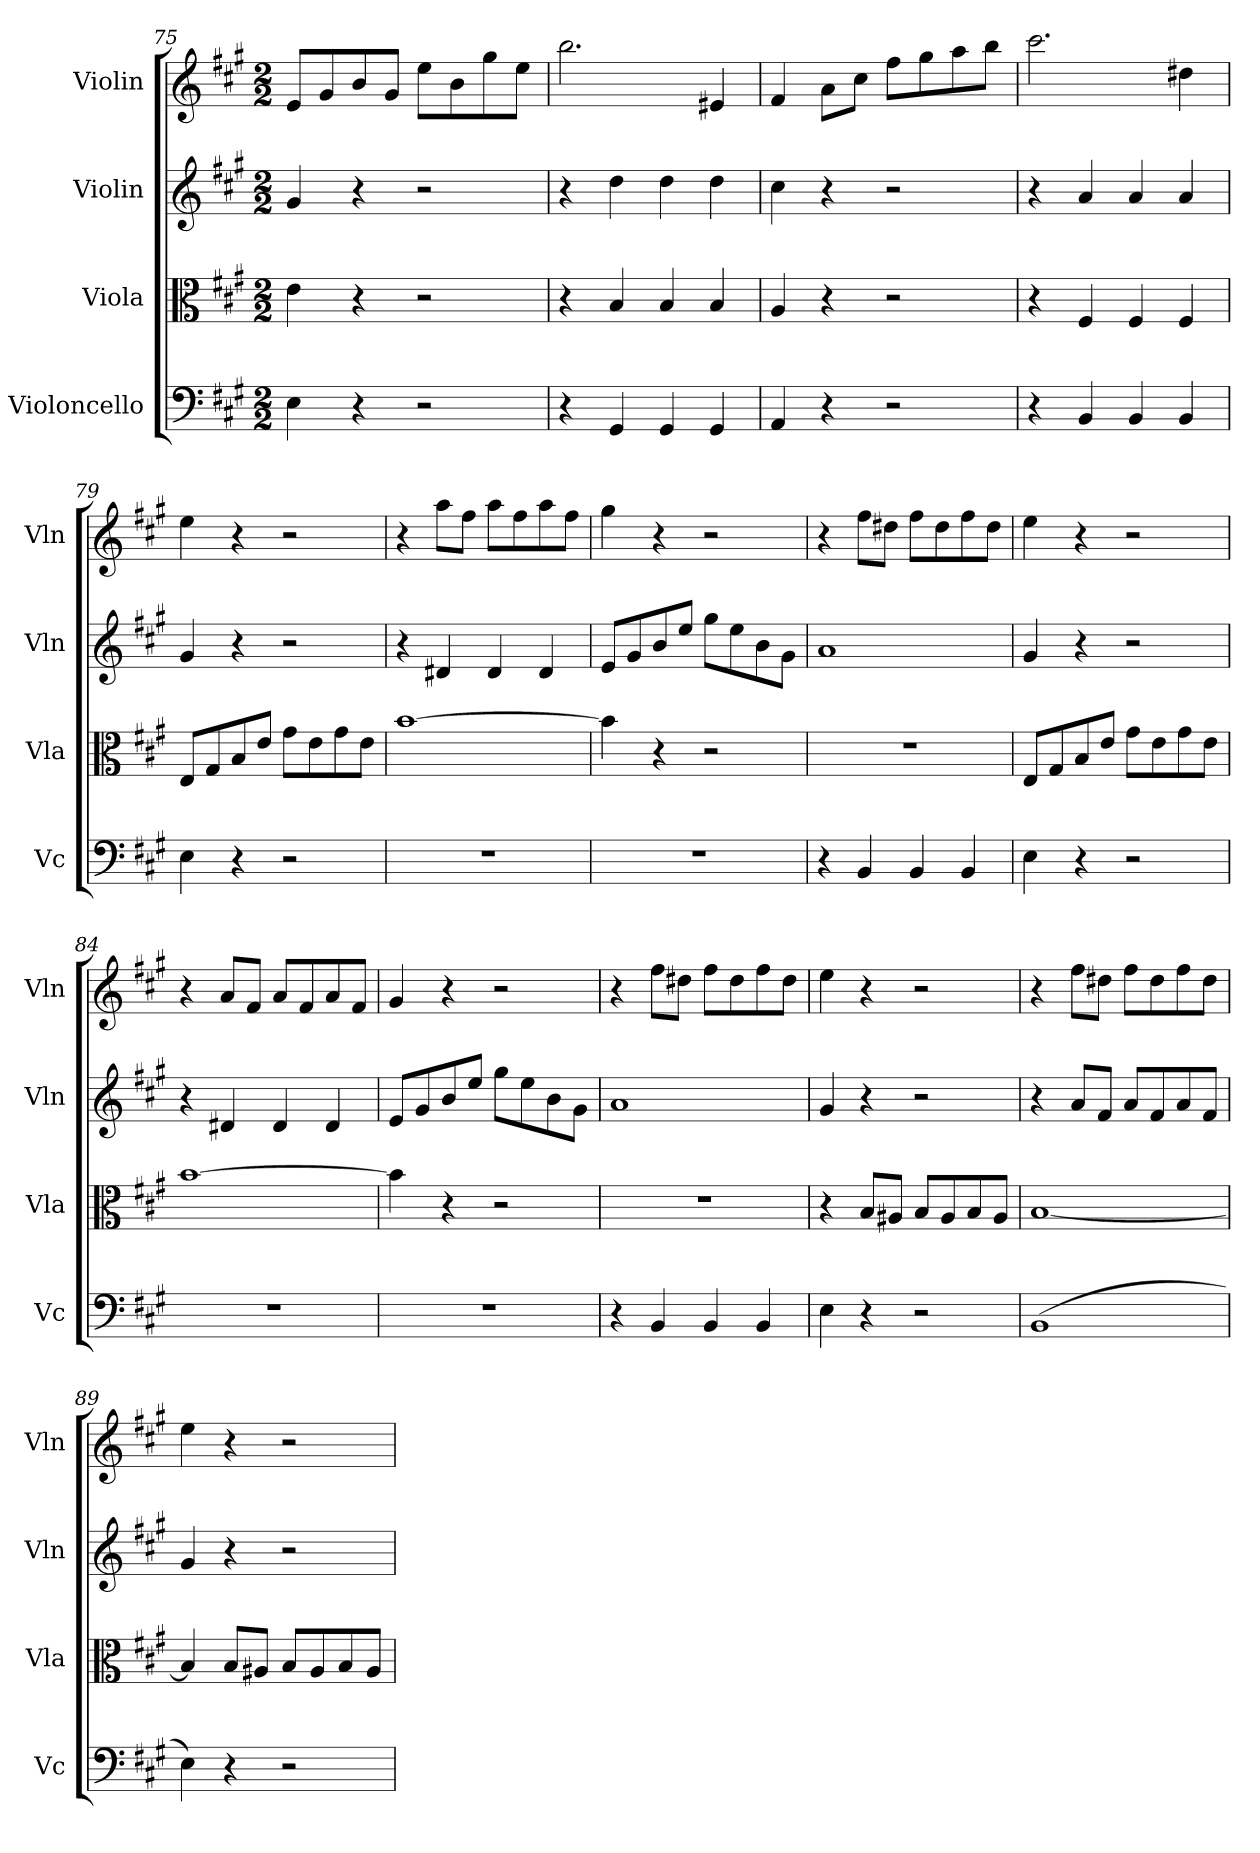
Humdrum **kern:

**kern	**kern	**kern	**kern
*part4	*part3	*part2	*part1
*staff4	*staff3	*staff2	*staff1
*I"Violoncello	*I"Viola	*I"Violin	*I"Violin
*I'Vc	*I'Vla	*I'Vln	*I'Vln
*clefF4	*clefC3	*clefG2	*clefG2
*k[f#c#g#]	*k[f#c#g#]	*k[f#c#g#]	*k[f#c#g#]
*A:	*A:	*A:	*A:
*M2/2	*M2/2	*M2/2	*M2/2
=75	=75	=75	=75
4E\	4e\	4g#/	8e/L
.	.	.	8g#/
4r	4r	4r	8b/
.	.	.	8g#/J
2r	2r	2r	8ee\L
.	.	.	8b\
.	.	.	8gg#\
.	.	.	8ee\J
=76	=76	=76	=76
4r	4r	4r	2.bb\
4GG#/	4B/	4dd\	.
4GG#/	4B/	4dd\	.
4GG#/	4B/	4dd\	4e#X/
=77	=77	=77	=77
4AA/	4A/	4cc#\	4f#/
4r	4r	4r	8a\L
.	.	.	8cc#\J
2r	2r	2r	8ff#\L
.	.	.	8gg#\
.	.	.	8aa\
.	.	.	8bb\J
=78	=78	=78	=78
4r	4r	4r	2.ccc#\
4BB/	4F#/	4a/	.
4BB/	4F#/	4a/	.
4BB/	4F#/	4a/	4dd#X\
=79	=79	=79	=79
4E\	8E/L	4g#/	4ee\
.	8G#/	.	.
4r	8B/	4r	4r
.	8e/J	.	.
2r	8g#\L	2r	2r
.	8e\	.	.
.	8g#\	.	.
.	8e\J	.	.
=80	=80	=80	=80
1r	[1b	4r	4r
.	.	4d#X/	8aa\L
.	.	.	8ff#\J
.	.	4d#/	8aa\L
.	.	.	8ff#\
.	.	4d#/	8aa\
.	.	.	8ff#\J
=81	=81	=81	=81
1r	4b\]	8e/L	4gg#\
.	.	8g#/	.
.	4r	8b/	4r
.	.	8ee/J	.
.	2r	8gg#\L	2r
.	.	8ee\	.
.	.	8b\	.
.	.	8g#\J	.
=82	=82	=82	=82
4r	1r	1a	4r
4BB/	.	.	8ff#\L
.	.	.	8dd#X\J
4BB/	.	.	8ff#\L
.	.	.	8dd#\
4BB/	.	.	8ff#\
.	.	.	8dd#\J
=83	=83	=83	=83
4E\	8E/L	4g#/	4ee\
.	8G#/	.	.
4r	8B/	4r	4r
.	8e/J	.	.
2r	8g#\L	2r	2r
.	8e\	.	.
.	8g#\	.	.
.	8e\J	.	.
=84	=84	=84	=84
1r	[1b	4r	4r
.	.	4d#X/	8a/L
.	.	.	8f#/J
.	.	4d#/	8a/L
.	.	.	8f#/
.	.	4d#/	8a/
.	.	.	8f#/J
=85	=85	=85	=85
1r	4b\]	8e/L	4g#/
.	.	8g#/	.
.	4r	8b/	4r
.	.	8ee/J	.
.	2r	8gg#\L	2r
.	.	8ee\	.
.	.	8b\	.
.	.	8g#\J	.
=86	=86	=86	=86
4r	1r	1a	4r
4BB/	.	.	8ff#\L
.	.	.	8dd#X\J
4BB/	.	.	8ff#\L
.	.	.	8dd#\
4BB/	.	.	8ff#\
.	.	.	8dd#\J
=87	=87	=87	=87
4E\	4r	4g#/	4ee\
4r	8B/L	4r	4r
.	8A#X/J	.	.
2r	8B/L	2r	2r
.	8A#/	.	.
.	8B/	.	.
.	8A#/J	.	.
=88	=88	=88	=88
(1BB	[1B	4r	4r
.	.	8a/L	8ff#\L
.	.	8f#/J	8dd#X\J
.	.	8a/L	8ff#\L
.	.	8f#/	8dd#\
.	.	8a/	8ff#\
.	.	8f#/J	8dd#\J
=89	=89	=89	=89
4E\)	4B/]	4g#/	4ee\
4r	8B/L	4r	4r
.	8A#X/J	.	.
2r	8B/L	2r	2r
.	8A#/	.	.
.	8B/	.	.
.	8A#/J	.	.
=	=	=	=
*-	*-	*-	*-
